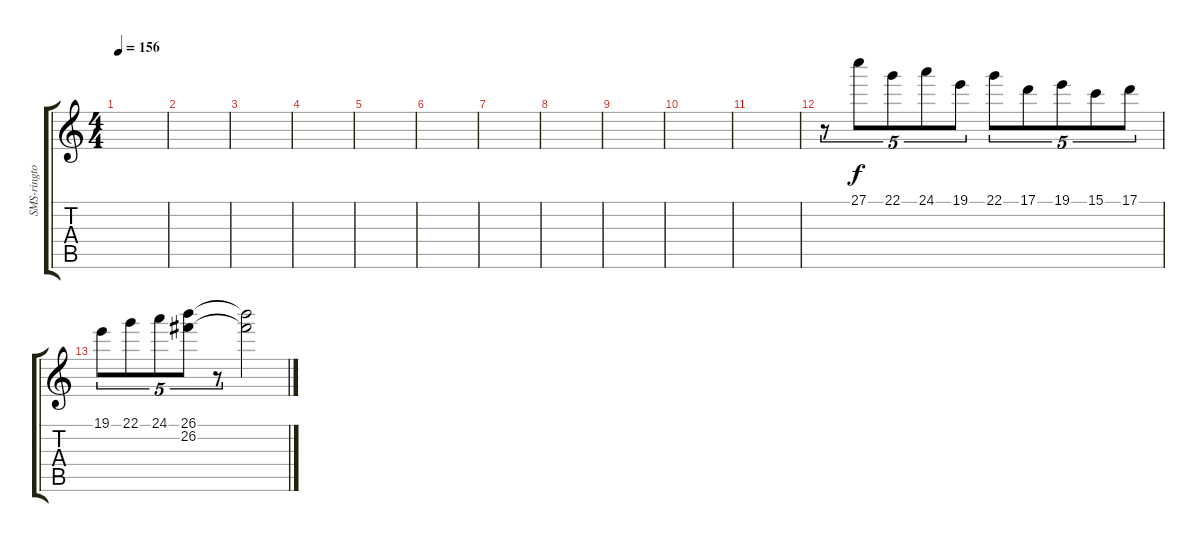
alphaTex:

\track ("SMS-ringtone=)" "SMS-ringto") {instrument pad1newage}
\staff {score tabs}
\tuning (A4 E4 C4 G3 D3 A2) {hide}
\ts (4 4)
\tempo 156
\clef g2
\ks c
|
|
|
|
|
|
|
|
|
|
|
r.8{tu (5 4)} 27.1.8{tu (5 4)} 22.1.8{tu (5 4)} 24.1.8{tu (5 4)} 19.1.8{tu (5 4)} 22.1.8{tu (5 4)} 17.1.8{tu (5 4)} 19.1.8{tu (5 4)} 15.1.8{tu (5 4)} 17.1.8{tu (5 4)} |
19.1.8{tu (5 4)} 22.1.8{tu (5 4)} 24.1.8{tu (5 4)} (26.1 26.2).8{tu (5 4)} r.8{tu (5 4)} (26.1{t} 26.2{t}).2
